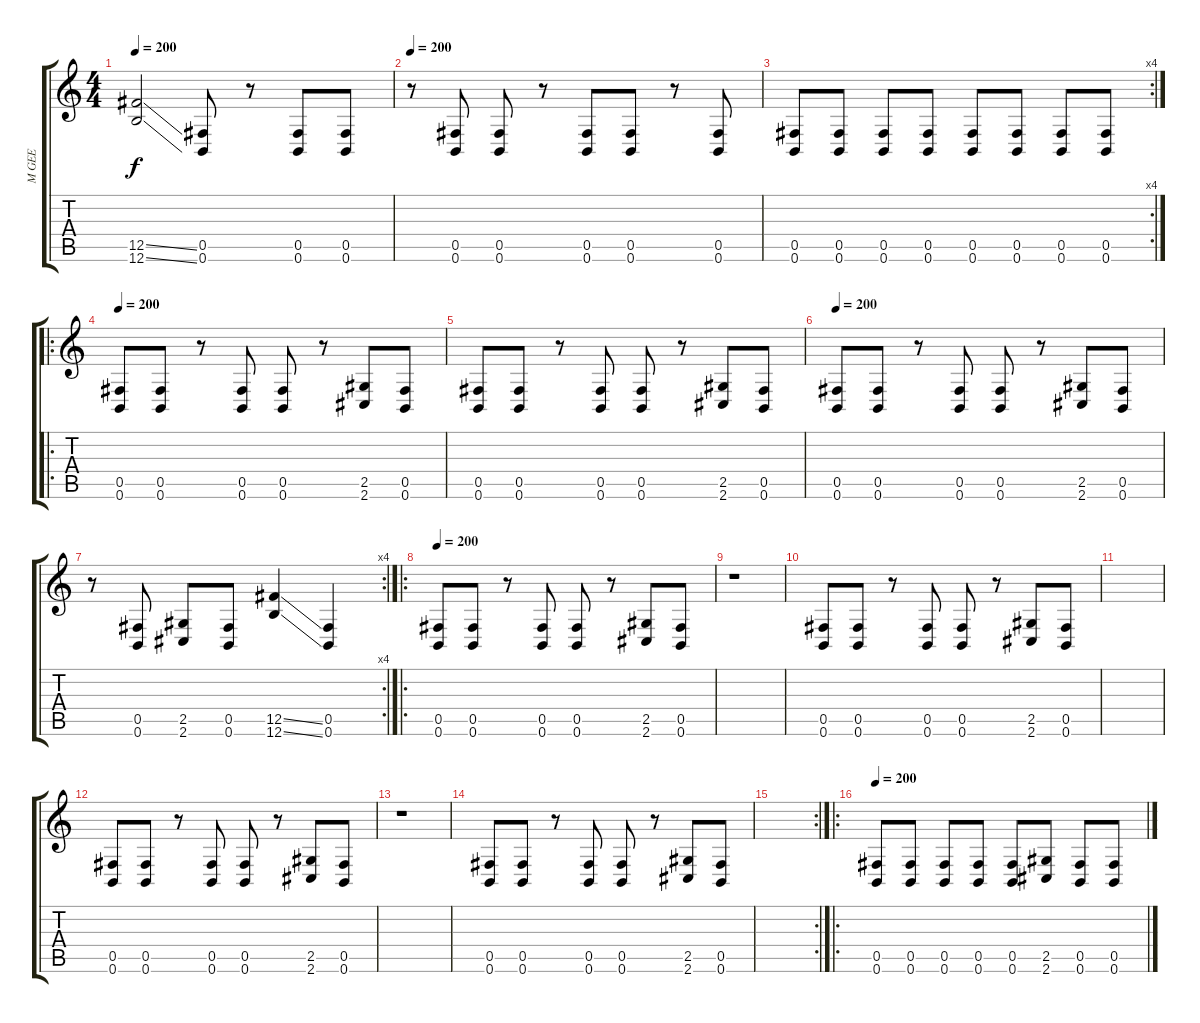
\track ("M GEE" "M GEE") {instrument distortionguitar}
\staff {score tabs}
\tuning (Db4 Ab3 E3 B2 Gb2 B1) {hide}
\ts (4 4)
\tempo 200
\clef g2
\ks c
(12.5{ss} 12.6{ss}).2{dy f} (0.5 0.6).8 r.8 (0.5 0.6).8 (0.5 0.6).8 |
\tempo 200
r.8 (0.5 0.6).8 (0.5 0.6).8 r.8 (0.5 0.6).8 (0.5 0.6).8 r.8 (0.5 0.6).8 |
\rc 4
(0.5 0.6).8 (0.5 0.6).8 (0.5 0.6).8 (0.5 0.6).8 (0.5 0.6).8 (0.5 0.6).8 (0.5 0.6).8 (0.5 0.6).8 |
\ro
\tempo 200
(0.5 0.6).8 (0.5 0.6).8 r.8 (0.5 0.6).8 (0.5 0.6).8 r.8 (2.5 2.6).8 (0.5 0.6).8 |
(0.5 0.6).8 (0.5 0.6).8 r.8 (0.5 0.6).8 (0.5 0.6).8 r.8 (2.5 2.6).8 (0.5 0.6).8 |
\tempo 200
(0.5 0.6).8 (0.5 0.6).8 r.8 (0.5 0.6).8 (0.5 0.6).8 r.8 (2.5 2.6).8 (0.5 0.6).8 |
\rc 4
r.8 (0.5 0.6).8 (2.5 2.6).8 (0.5 0.6).8 (12.5{ss} 12.6{ss}).4 (0.5 0.6).4 |
\ro
\tempo 200
(0.5 0.6).8 (0.5 0.6).8 r.8 (0.5 0.6).8 (0.5 0.6).8 r.8 (2.5 2.6).8 (0.5 0.6).8 |
r.1 |
(0.5 0.6).8 (0.5 0.6).8 r.8 (0.5 0.6).8 (0.5 0.6).8 r.8 (2.5 2.6).8 (0.5 0.6).8 |
|
(0.5 0.6).8 (0.5 0.6).8 r.8 (0.5 0.6).8 (0.5 0.6).8 r.8 (2.5 2.6).8 (0.5 0.6).8 |
r.1 |
(0.5 0.6).8 (0.5 0.6).8 r.8 (0.5 0.6).8 (0.5 0.6).8 r.8 (2.5 2.6).8 (0.5 0.6).8 |
\rc 2
|
\ro
\tempo 200
(0.5 0.6).8{volume 16} (0.5 0.6).8 (0.5 0.6).8 (0.5 0.6).8 (0.5 0.6).8 (2.5 2.6).8 (0.5 0.6).8 (0.5 0.6).8
